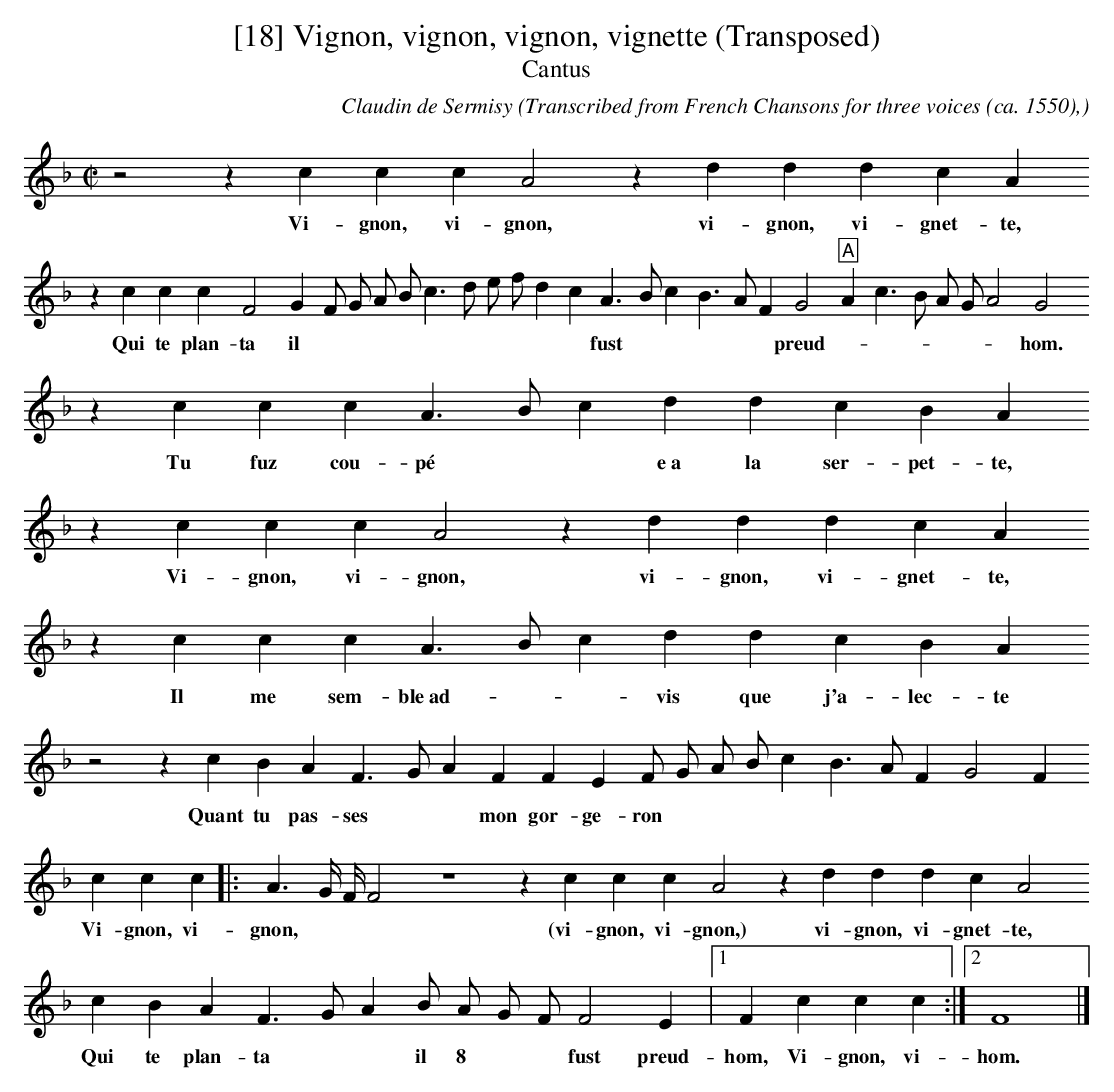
X:1
T:[18] Vignon, vignon, vignon, vignette (Transposed)
T:Cantus
O: Transcribed from French Chansons for three voices (ca. 1550),
O: Part I: Three-Part Chansons Printed by Gardane (1541),
O: Edited by Courtney S. Adams, A-R Editions, Inc. Madison, Wisconsin
C: Claudin de Sermisy
M:C|
L:1/4
K:F
z2 z c c c A2 z ddd c A
w:Vi- gnon, vi- gnon, vi- gnon, vi- gnet- te,
z c c c F2 G F/ G/ A/ B/ c > d e/ f/ d c A > B c B > A F G2 "A"A c > B A/ G/ A2 G2
w:Qui te plan- ta il  * * * * * * * * * * fust * * * * * preud- * * * * * * hom.
z c c c A > B c d d c B A
w:Tu fuz cou- pé * * e~a la ser- pet- te,
z c c c A2 z d d d c A
w:Vi- gnon, vi- gnon, vi- gnon, vi- gnet- te,
z c c c A > B c d d c B A
w:Il me sem- ble~ad- * * vis que j'a- lec- te
z2 z c B A F > G A F F E F/ G/ A/ B/ c B > A F G2 F
w:Quant tu pas- ses * * mon gor- ge- ron * * * * * * * * *
c c c |:A3/2 G// F// F2 z4 z c c c A2 z d d d c A2
w:Vi- gnon, vi- gnon, * * * (vi- gnon, vi- gnon,) vi- gnon, vi- gnet- te,
c B A F > G A B/ A/ G/ F/ F2 E |1 F c c c :|2 F4 |]
w:Qui te plan- ta * * il 8 * * fust preud- hom, Vi- gnon, vi- hom.
